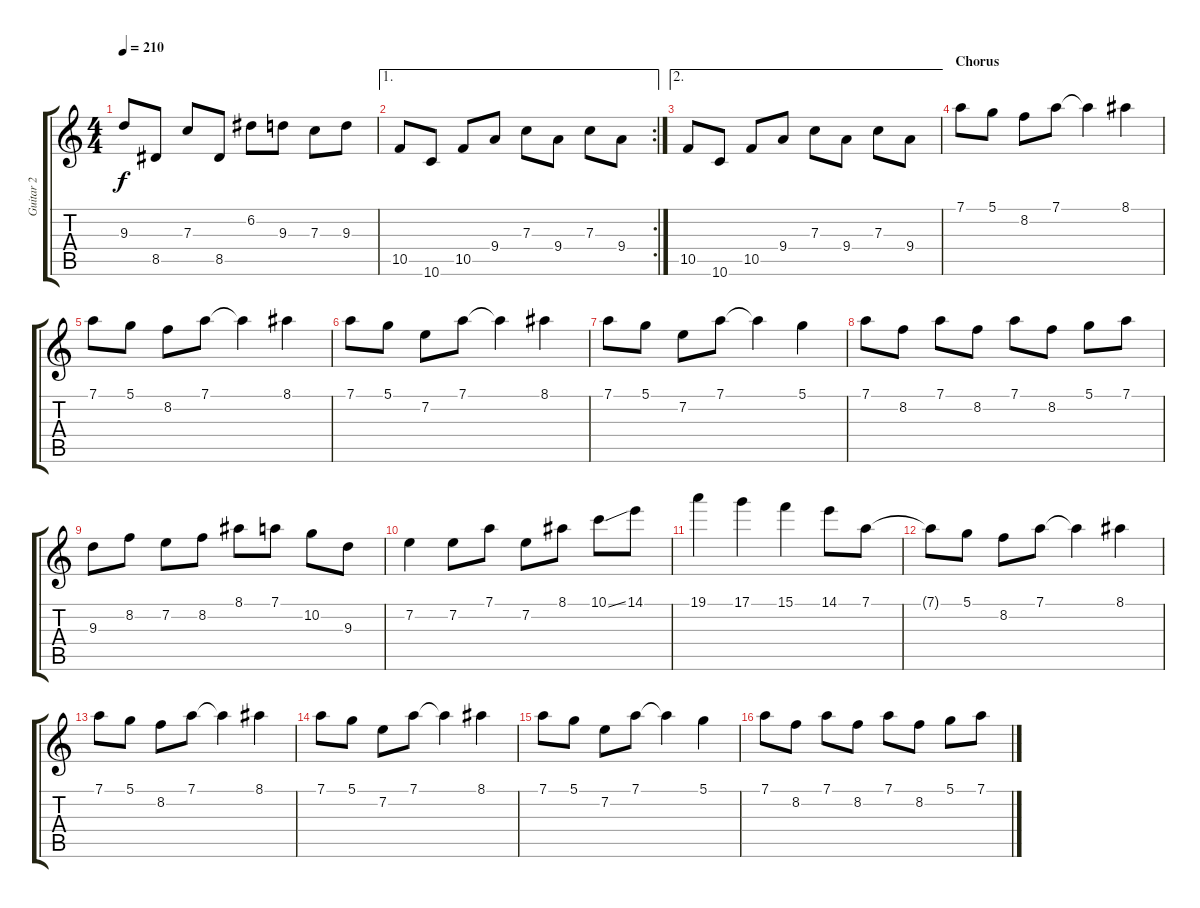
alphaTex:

\track ("Guitar 2" "Guitar 2") {instrument overdrivenguitar}
\staff {score tabs}
\tuning (D4 A3 F3 C3 G2 D2) {hide}
\ts (4 4)
\tempo 210
\clef g2
\ks c
9.3{t}.8{dy f} 8.5.8 7.3.8 8.5.8 6.2.8 9.3.8 7.3.8 9.3.8 |
\ae 1
\rc 2
10.5.8 10.6.8 10.5.8 9.4.8 7.3.8 9.4.8 7.3.8 9.4.8 |
\ae 2
10.5.8 10.6.8 10.5.8 9.4.8 7.3.8 9.4.8 7.3.8 9.4.8 |
\section ("" "Chorus")
7.1.8 5.1.8 8.2.8 7.1.8 7.1{t}.4 8.1.4 |
7.1.8 5.1.8 8.2.8 7.1.8 7.1{t}.4 8.1.4 |
7.1.8 5.1.8 7.2.8 7.1.8 7.1{t}.4 8.1.4 |
7.1.8 5.1.8 7.2.8 7.1.8 7.1{t}.4 5.1.4 |
7.1.8 8.2.8 7.1.8 8.2.8 7.1.8 8.2.8 5.1.8 7.1.8 |
9.3.8 8.2.8 7.2.8 8.2.8 8.1.8 7.1.8 10.2.8 9.3.8 |
7.2.4 7.2.8 7.1.8 7.2.8 8.1.8 10.1{ss}.8 14.1.8 |
19.1.4 17.1.4 15.1.4 14.1.8 7.1.8 |
7.1{t}.8 5.1.8 8.2.8 7.1.8 7.1{t}.4 8.1.4 |
7.1.8 5.1.8 8.2.8 7.1.8 7.1{t}.4 8.1.4 |
7.1.8 5.1.8 7.2.8 7.1.8 7.1{t}.4 8.1.4 |
7.1.8 5.1.8 7.2.8 7.1.8 7.1{t}.4 5.1.4 |
7.1.8 8.2.8 7.1.8 8.2.8 7.1.8 8.2.8 5.1.8 7.1.8
